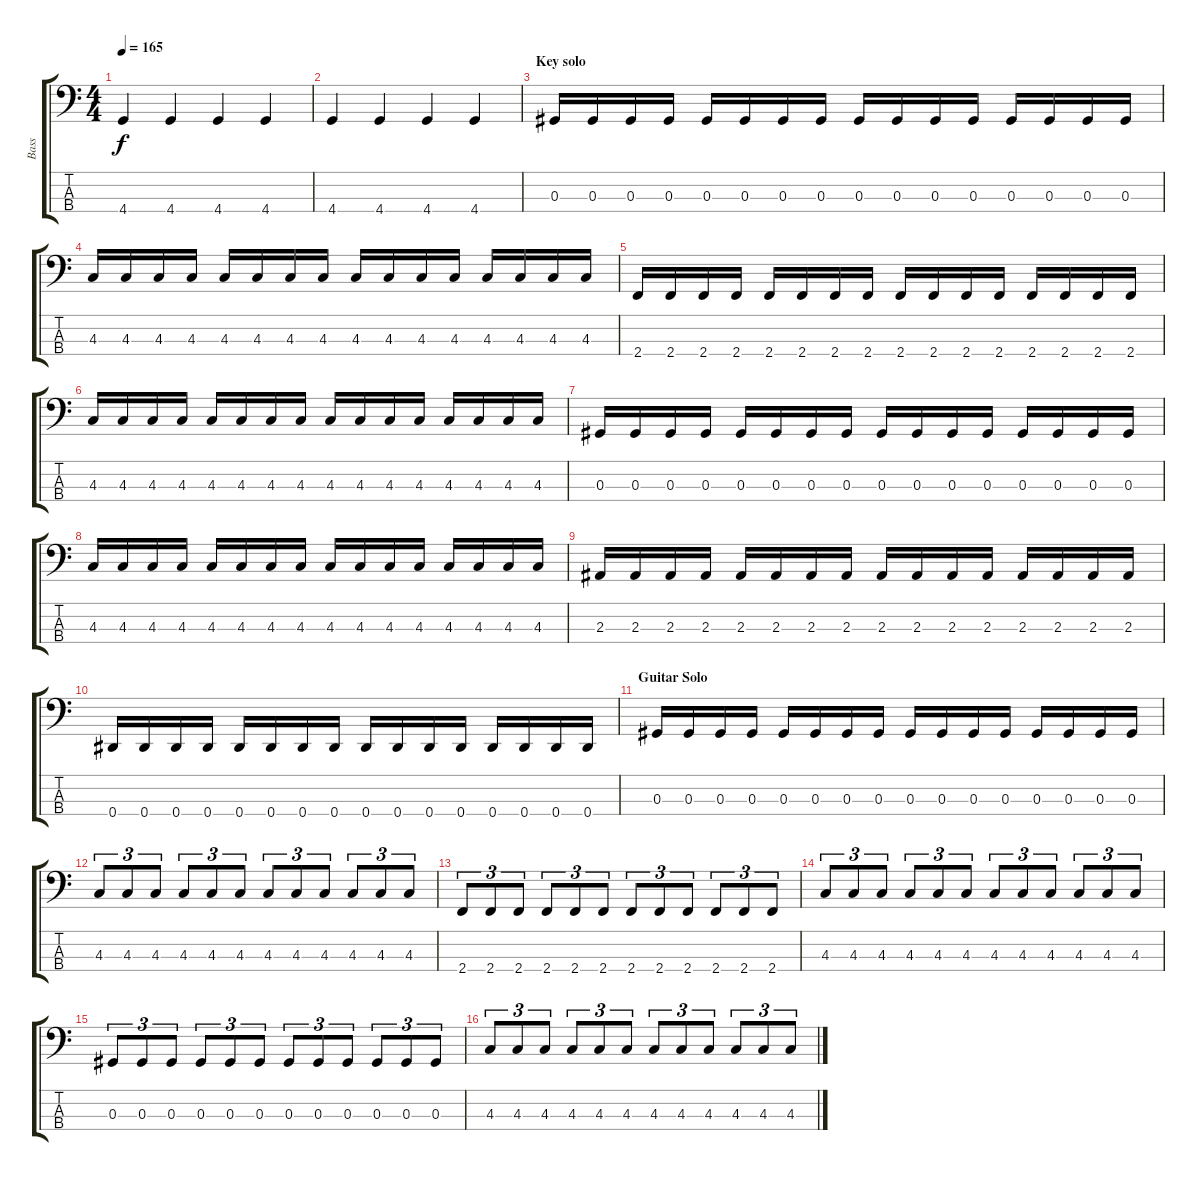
\track ("Bass" "Bass") {instrument electricbasspick}
\staff {score tabs}
\tuning (Gb2 Db2 Ab1 Eb1) {hide}
\ts (4 4)
\tempo 165
\clef f4
\ks c
4.4.4{dy f} 4.4.4 4.4.4 4.4.4 |
4.4.4 4.4.4 4.4.4 4.4.4 |
\section ("" "Key solo")
0.3.16 0.3.16 0.3.16 0.3.16 0.3.16 0.3.16 0.3.16 0.3.16 0.3.16 0.3.16 0.3.16 0.3.16 0.3.16 0.3.16 0.3.16 0.3.16 |
4.3.16 4.3.16 4.3.16 4.3.16 4.3.16 4.3.16 4.3.16 4.3.16 4.3.16 4.3.16 4.3.16 4.3.16 4.3.16 4.3.16 4.3.16 4.3.16 |
2.4.16 2.4.16 2.4.16 2.4.16 2.4.16 2.4.16 2.4.16 2.4.16 2.4.16 2.4.16 2.4.16 2.4.16 2.4.16 2.4.16 2.4.16 2.4.16 |
4.3.16 4.3.16 4.3.16 4.3.16 4.3.16 4.3.16 4.3.16 4.3.16 4.3.16 4.3.16 4.3.16 4.3.16 4.3.16 4.3.16 4.3.16 4.3.16 |
0.3.16 0.3.16 0.3.16 0.3.16 0.3.16 0.3.16 0.3.16 0.3.16 0.3.16 0.3.16 0.3.16 0.3.16 0.3.16 0.3.16 0.3.16 0.3.16 |
4.3.16 4.3.16 4.3.16 4.3.16 4.3.16 4.3.16 4.3.16 4.3.16 4.3.16 4.3.16 4.3.16 4.3.16 4.3.16 4.3.16 4.3.16 4.3.16 |
2.3.16 2.3.16 2.3.16 2.3.16 2.3.16 2.3.16 2.3.16 2.3.16 2.3.16 2.3.16 2.3.16 2.3.16 2.3.16 2.3.16 2.3.16 2.3.16 |
0.4.16 0.4.16 0.4.16 0.4.16 0.4.16 0.4.16 0.4.16 0.4.16 0.4.16 0.4.16 0.4.16 0.4.16 0.4.16 0.4.16 0.4.16 0.4.16 |
\section ("" "Guitar Solo")
0.3.16 0.3.16 0.3.16 0.3.16 0.3.16 0.3.16 0.3.16 0.3.16 0.3.16 0.3.16 0.3.16 0.3.16 0.3.16 0.3.16 0.3.16 0.3.16 |
4.3.8{tu (3 2)} 4.3.8{tu (3 2)} 4.3.8{tu (3 2)} 4.3.8{tu (3 2)} 4.3.8{tu (3 2)} 4.3.8{tu (3 2)} 4.3.8{tu (3 2)} 4.3.8{tu (3 2)} 4.3.8{tu (3 2)} 4.3.8{tu (3 2)} 4.3.8{tu (3 2)} 4.3.8{tu (3 2)} |
2.4.8{tu (3 2)} 2.4.8{tu (3 2)} 2.4.8{tu (3 2)} 2.4.8{tu (3 2)} 2.4.8{tu (3 2)} 2.4.8{tu (3 2)} 2.4.8{tu (3 2)} 2.4.8{tu (3 2)} 2.4.8{tu (3 2)} 2.4.8{tu (3 2)} 2.4.8{tu (3 2)} 2.4.8{tu (3 2)} |
4.3.8{tu (3 2)} 4.3.8{tu (3 2)} 4.3.8{tu (3 2)} 4.3.8{tu (3 2)} 4.3.8{tu (3 2)} 4.3.8{tu (3 2)} 4.3.8{tu (3 2)} 4.3.8{tu (3 2)} 4.3.8{tu (3 2)} 4.3.8{tu (3 2)} 4.3.8{tu (3 2)} 4.3.8{tu (3 2)} |
0.3.8{tu (3 2)} 0.3.8{tu (3 2)} 0.3.8{tu (3 2)} 0.3.8{tu (3 2)} 0.3.8{tu (3 2)} 0.3.8{tu (3 2)} 0.3.8{tu (3 2)} 0.3.8{tu (3 2)} 0.3.8{tu (3 2)} 0.3.8{tu (3 2)} 0.3.8{tu (3 2)} 0.3.8{tu (3 2)} |
4.3.8{tu (3 2)} 4.3.8{tu (3 2)} 4.3.8{tu (3 2)} 4.3.8{tu (3 2)} 4.3.8{tu (3 2)} 4.3.8{tu (3 2)} 4.3.8{tu (3 2)} 4.3.8{tu (3 2)} 4.3.8{tu (3 2)} 4.3.8{tu (3 2)} 4.3.8{tu (3 2)} 4.3.8{tu (3 2)}
